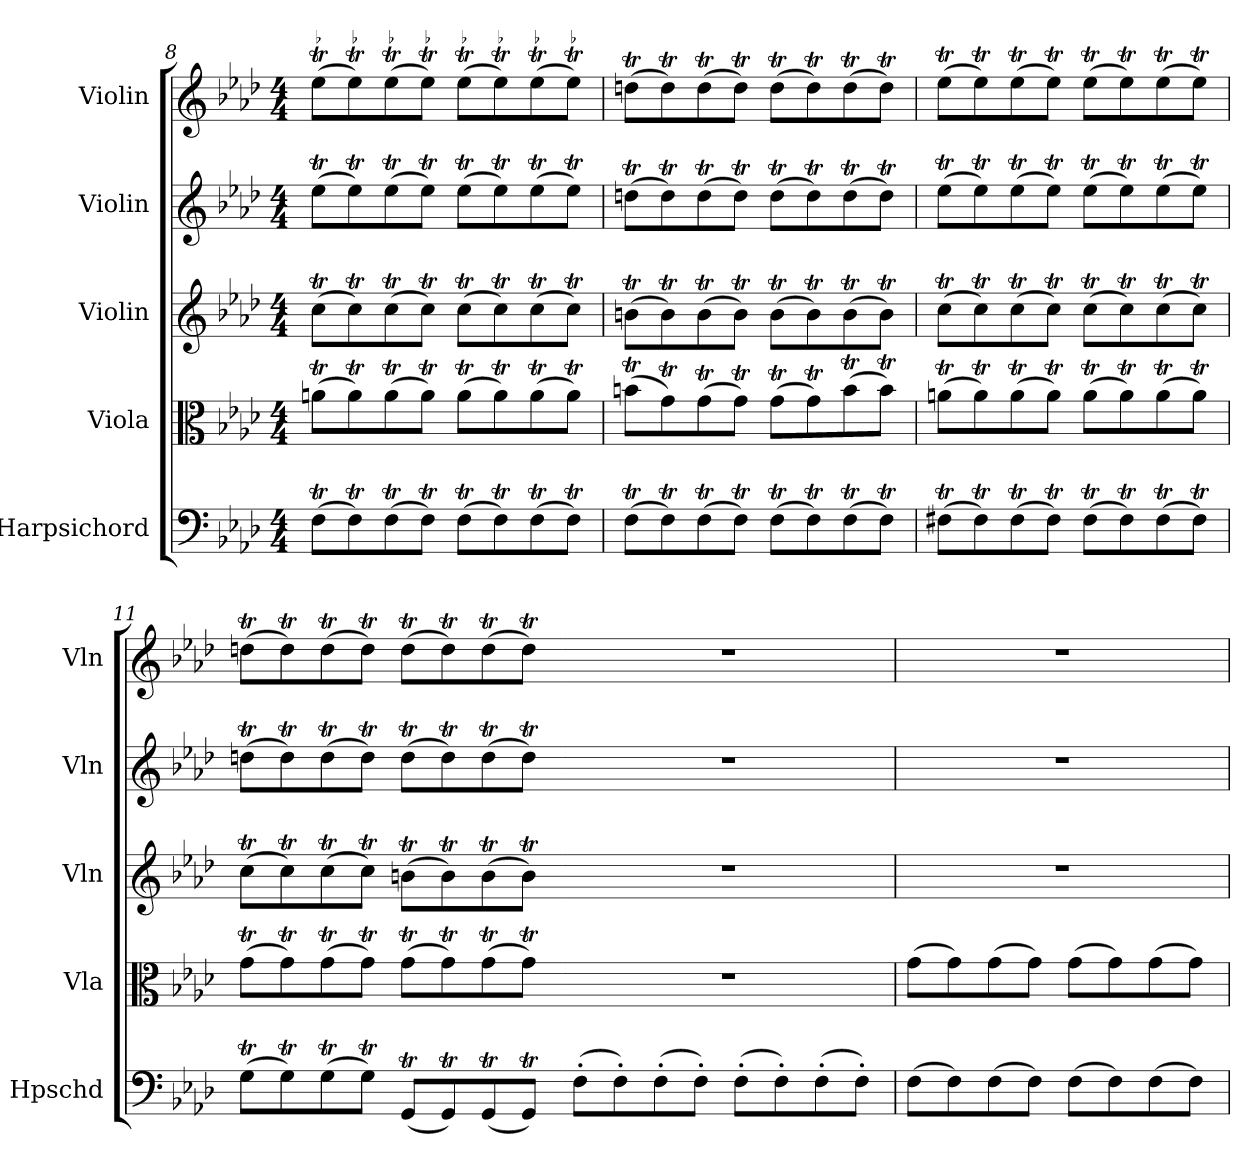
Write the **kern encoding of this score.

**kern	**kern	**kern	**kern	**kern
*part5	*part4	*part3	*part2	*part1
*staff5	*staff4	*staff3	*staff2	*staff1
*I"Harpsichord	*I"Viola	*I"Violin	*I"Violin	*I"Violin
*I'Hpschd	*I'Vla	*I'Vln	*I'Vln	*I'Vln
*clefF4	*clefC3	*clefG2	*clefG2	*clefG2
*k[b-e-a-d-]	*k[b-e-a-d-]	*k[b-e-a-d-]	*k[b-e-a-d-]	*k[b-e-a-d-]
*f:	*f:	*f:	*f:	*f:
*M4/4	*M4/4	*M4/4	*M4/4	*M4/4
=8	=8	=8	=8	=8
!	!	!	!	!LO:TR:acc=-
(8FT\L	(8ant\L	(8cct\L	(8ee-T\L	(8ee-t\L
!	!	!	!	!LO:TR:acc=-
8FT\)	8at\)	8cct\)	8ee-T\)	8ee-t\)
!	!	!	!	!LO:TR:acc=-
(8FT\	(8at\	(8cct\	(8ee-T\	(8ee-t\
!	!	!	!	!LO:TR:acc=-
8FT\J)	8at\J)	8cct\J)	8ee-T\J)	8ee-t\J)
!	!	!	!	!LO:TR:acc=-
(8FT\L	(8at\L	(8cct\L	(8ee-T\L	(8ee-t\L
!	!	!	!	!LO:TR:acc=-
8FT\)	8at\)	8cct\)	8ee-T\)	8ee-t\)
!	!	!	!	!LO:TR:acc=-
(8FT\	(8at\	(8cct\	(8ee-T\	(8ee-t\
!	!	!	!	!LO:TR:acc=-
8FT\J)	8at\J)	8cct\J)	8ee-T\J)	8ee-t\J)
=9	=9	=9	=9	=9
(8FT\L	(8bnt\L	(8bnt\L	(8ddnt\L	(8ddnt\L
8FT\)	8gt\)	8bt\)	8ddt\)	8ddt\)
(8FT\	(8gt\	(8bt\	(8ddt\	(8ddt\
8FT\J)	8gt\J)	8bt\J)	8ddt\J)	8ddt\J)
(8FT\L	(8gt\L	(8bt\L	(8ddt\L	(8ddt\L
8FT\)	8gt\)	8bt\)	8ddt\)	8ddt\)
(8FT\	(8bt\	(8bt\	(8ddt\	(8ddt\
8FT\J)	8bt\J)	8bt\J)	8ddt\J)	8ddt\J)
=10	=10	=10	=10	=10
(8F#Xt\L	(8ant\L	(8cct\L	(8ee-T\L	(8ee-T\L
8F#t\)	8at\)	8cct\)	8ee-T\)	8ee-T\)
(8F#t\	(8at\	(8cct\	(8ee-T\	(8ee-T\
8F#t\J)	8at\J)	8cct\J)	8ee-T\J)	8ee-T\J)
(8F#t\L	(8at\L	(8cct\L	(8ee-T\L	(8ee-T\L
8F#t\)	8at\)	8cct\)	8ee-T\)	8ee-T\)
(8F#t\	(8at\	(8cct\	(8ee-T\	(8ee-T\
8F#t\J)	8at\J)	8cct\J)	8ee-T\J)	8ee-T\J)
=11	=11	=11	=11	=11
(8Gt\L	(8gt\L	(8cct\L	(8ddnt\L	(8ddnt\L
8Gt\)	8gt\)	8cct\)	8ddt\)	8ddt\)
(8Gt\	(8gt\	(8cct\	(8ddt\	(8ddt\
8Gt\J)	8gt\J)	8cct\J)	8ddt\J)	8ddt\J)
(8GGt/L	(8gt\L	(8bnt\L	(8ddt\L	(8ddt\L
8GGt/)	8gt\)	8bt\)	8ddt\)	8ddt\)
(8GGt/	(8gt\	(8bt\	(8ddt\	(8ddt\
8GGt/J)	8gt\J)	8bt\J)	8ddt\J)	8ddt\J)
=1-	=1-	=1-	=1-	=1-
(8F'\L	1r	1r	1r	1r
8F'\)	.	.	.	.
(8F'\	.	.	.	.
8F'\J)	.	.	.	.
(8F'\L	.	.	.	.
8F'\)	.	.	.	.
(8F'\	.	.	.	.
8F'\J)	.	.	.	.
=2	=2	=2	=2	=2
(8F\L	(8g\L	1r	1r	1r
8F\)	8g\)	.	.	.
(8F\	(8g\	.	.	.
8F\J)	8g\J)	.	.	.
(8F\L	(8g\L	.	.	.
8F\)	8g\)	.	.	.
(8F\	(8g\	.	.	.
8F\J)	8g\J)	.	.	.
=	=	=	=	=
*-	*-	*-	*-	*-
